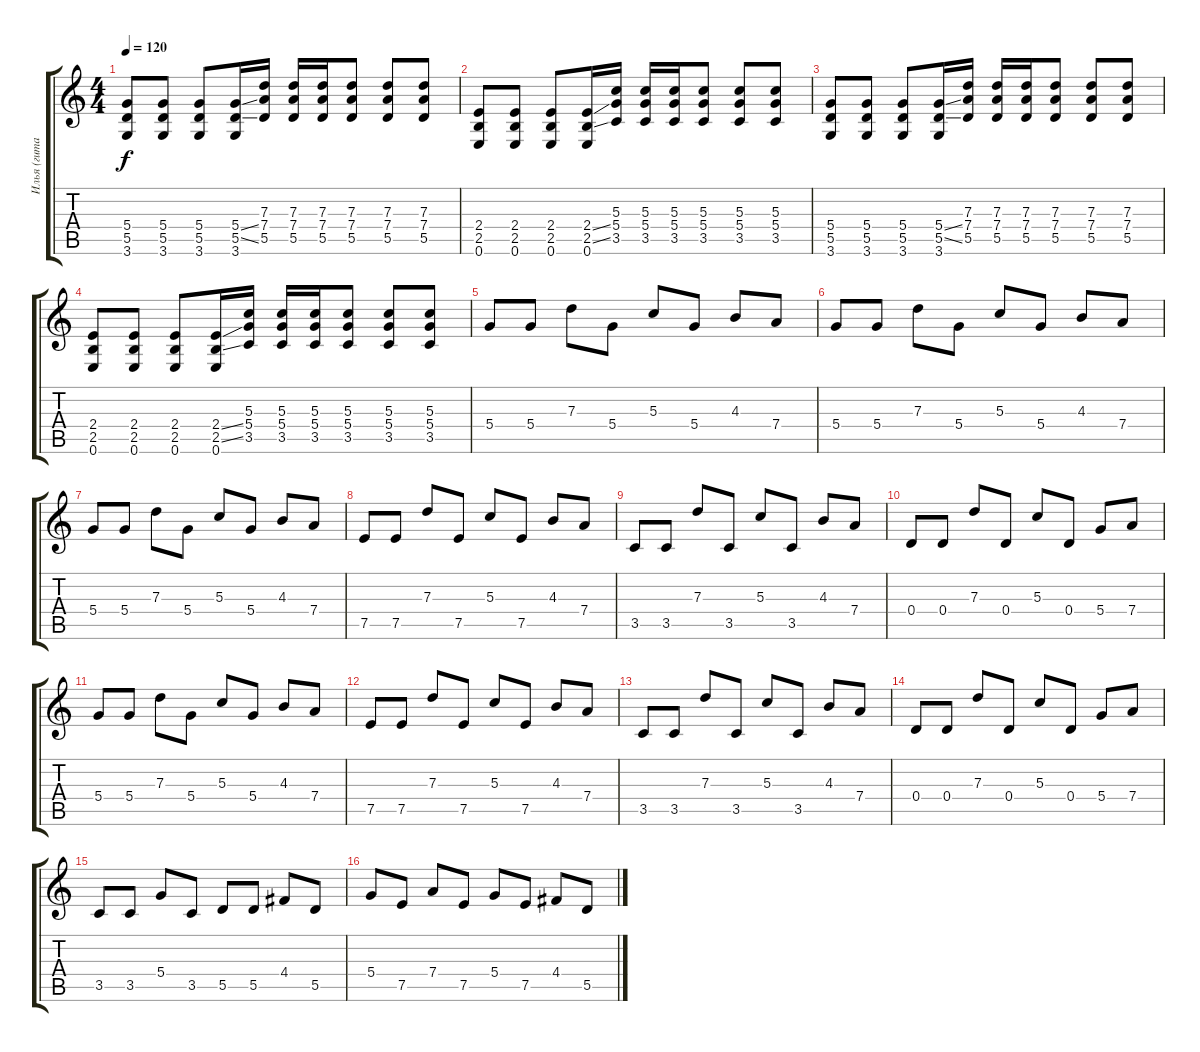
\track ("Илья (гитара)" "Илья (гита") {instrument distortionguitar}
\staff {score tabs}
\tuning (E4 B3 G3 D3 A2 E2) {hide}
\ts (4 4)
\tempo 120
\clef g2
\ks c
(5.4 5.5 3.6).8{dy f} (5.4 5.5 3.6).8 (5.4 5.5 3.6).8 (5.4{ss} 5.5{ss} 3.6).16 (7.3 7.4 5.5).16 (7.3 7.4 5.5).16 (7.3 7.4 5.5).16 (7.3 7.4 5.5).8 (7.3 7.4 5.5).8 (7.3 7.4 5.5).8 |
(2.4 2.5 0.6).8 (2.4 2.5 0.6).8 (2.4 2.5 0.6).8 (2.4{ss} 2.5{ss} 0.6).16 (5.3 5.4 3.5).16 (5.3 5.4 3.5).16 (5.3 5.4 3.5).16 (5.3 5.4 3.5).8 (5.3 5.4 3.5).8 (5.3 5.4 3.5).8 |
(5.4 5.5 3.6).8 (5.4 5.5 3.6).8 (5.4 5.5 3.6).8 (5.4{ss} 5.5{ss} 3.6).16 (7.3 7.4 5.5).16 (7.3 7.4 5.5).16 (7.3 7.4 5.5).16 (7.3 7.4 5.5).8 (7.3 7.4 5.5).8 (7.3 7.4 5.5).8 |
(2.4 2.5 0.6).8 (2.4 2.5 0.6).8 (2.4 2.5 0.6).8 (2.4{ss} 2.5{ss} 0.6).16 (5.3 5.4 3.5).16 (5.3 5.4 3.5).16 (5.3 5.4 3.5).16 (5.3 5.4 3.5).8 (5.3 5.4 3.5).8 (5.3 5.4 3.5).8 |
5.4.8 5.4.8 7.3.8 5.4.8 5.3.8 5.4.8 4.3.8 7.4.8 |
5.4.8 5.4.8 7.3.8 5.4.8 5.3.8 5.4.8 4.3.8 7.4.8 |
5.4.8 5.4.8 7.3.8 5.4.8 5.3.8 5.4.8 4.3.8 7.4.8 |
7.5.8 7.5.8 7.3.8 7.5.8 5.3.8 7.5.8 4.3.8 7.4.8 |
3.5.8 3.5.8 7.3.8 3.5.8 5.3.8 3.5.8 4.3.8 7.4.8 |
0.4.8 0.4.8 7.3.8 0.4.8 5.3.8 0.4.8 5.4.8 7.4.8 |
5.4.8 5.4.8 7.3.8 5.4.8 5.3.8 5.4.8 4.3.8 7.4.8 |
7.5.8 7.5.8 7.3.8 7.5.8 5.3.8 7.5.8 4.3.8 7.4.8 |
3.5.8 3.5.8 7.3.8 3.5.8 5.3.8 3.5.8 4.3.8 7.4.8 |
0.4.8 0.4.8 7.3.8 0.4.8 5.3.8 0.4.8 5.4.8 7.4.8 |
3.5.8{instrument acousticguitarnylon} 3.5.8 5.4.8 3.5.8 5.5.8 5.5.8 4.4.8 5.5.8 |
5.4.8 7.5.8 7.4.8 7.5.8 5.4.8 7.5.8 4.4.8 5.5.8
